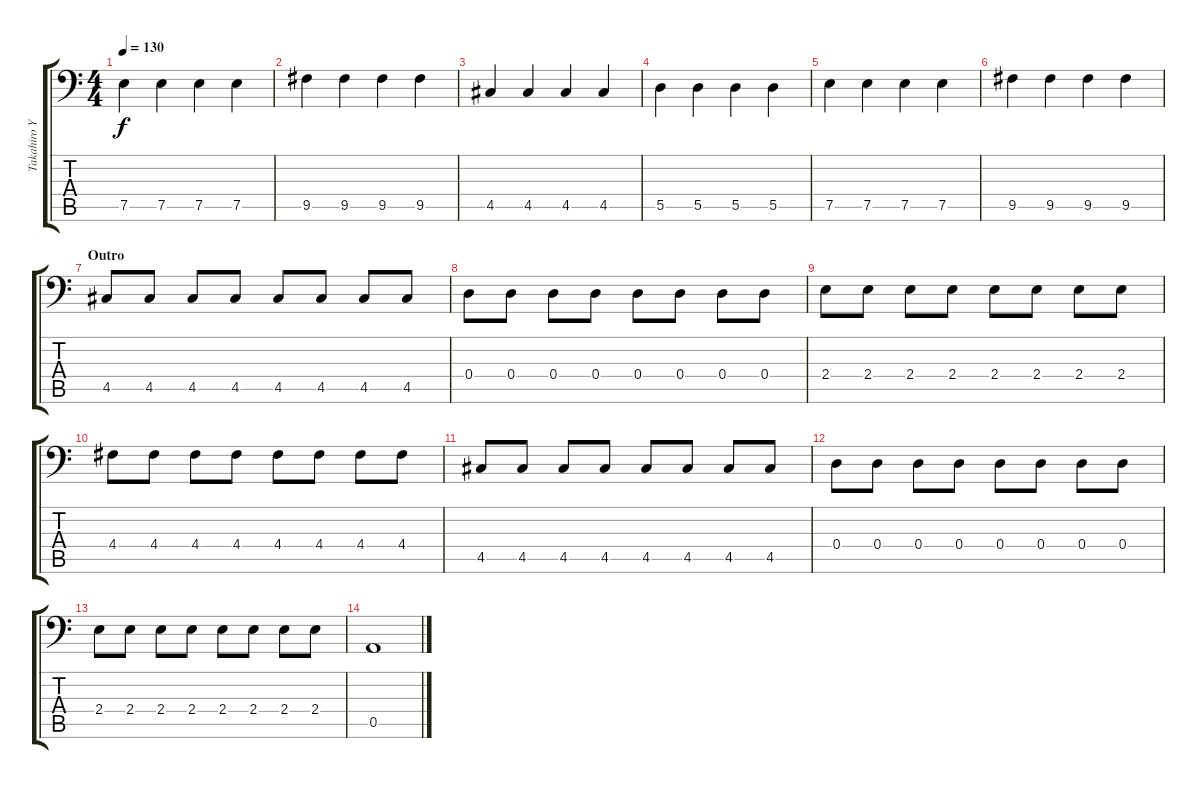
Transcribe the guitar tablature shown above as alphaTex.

\track ("Takahiro Yamada (Bass)" "Takahiro Y") {instrument electricbasspick}
\staff {score tabs}
\tuning (E3 B2 G2 D2 A1 E1) {hide}
\ts (4 4)
\tempo 130
\clef f4
\ks c
7.5.4{dy f} 7.5.4 7.5.4 7.5.4 |
9.5.4 9.5.4 9.5.4 9.5.4 |
4.5.4 4.5.4 4.5.4 4.5.4 |
5.5.4 5.5.4 5.5.4 5.5.4 |
7.5.4 7.5.4 7.5.4 7.5.4 |
9.5.4 9.5.4 9.5.4 9.5.4 |
\section ("" "Outro")
4.5.8 4.5.8 4.5.8 4.5.8 4.5.8 4.5.8 4.5.8 4.5.8 |
0.4.8 0.4.8 0.4.8 0.4.8 0.4.8 0.4.8 0.4.8 0.4.8 |
2.4.8 2.4.8 2.4.8 2.4.8 2.4.8 2.4.8 2.4.8 2.4.8 |
4.4.8 4.4.8 4.4.8 4.4.8 4.4.8 4.4.8 4.4.8 4.4.8 |
4.5.8 4.5.8 4.5.8 4.5.8 4.5.8 4.5.8 4.5.8 4.5.8 |
0.4.8 0.4.8 0.4.8 0.4.8 0.4.8 0.4.8 0.4.8 0.4.8 |
2.4.8 2.4.8 2.4.8 2.4.8 2.4.8 2.4.8 2.4.8 2.4.8 |
0.5.1
